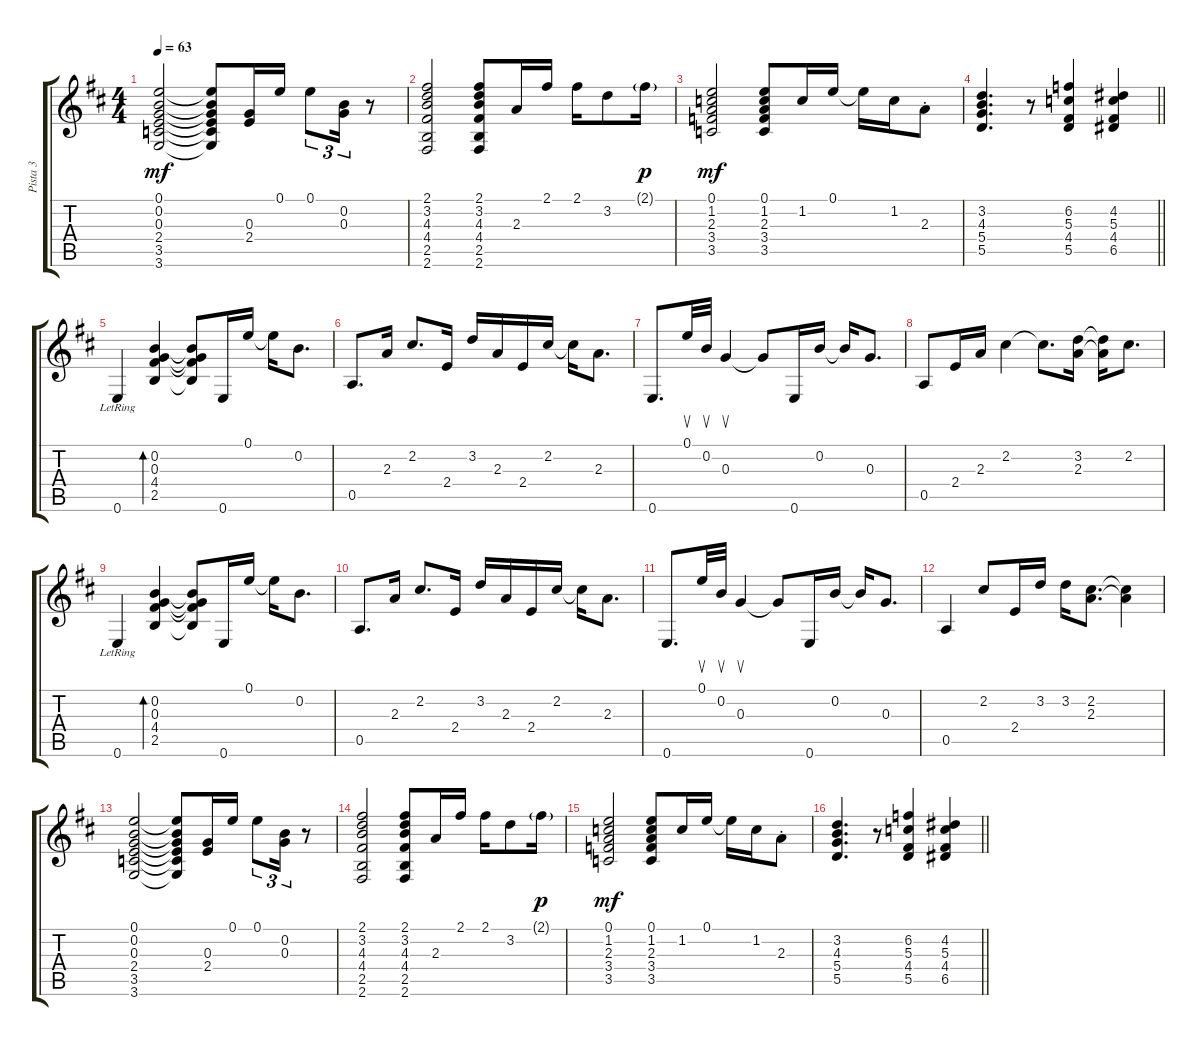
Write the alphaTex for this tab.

\track ("Pista 3" "Pista 3") {mute instrument electricguitarclean}
\staff {score tabs}
\tuning (E4 B3 G3 D3 A2 E2) {hide}
\ts (4 4)
\tempo 63
\clef g2
\ks d
(0.1 0.2 0.3 2.4 3.5 3.6).2{dy mf} (0.1{t} 0.2{t} 0.3{t} 2.4{t} 3.5{t} 3.6{t}).8 (0.3 2.4).16 0.1.16 0.1.8{tu (3 2)} (0.2 0.3).16{tu (3 2)} r.8 |
(2.1 3.2 4.3 4.4 2.5 2.6).2 (2.1 3.2 4.3 4.4 2.5 2.6).8 2.3.16 2.1.16 2.1.16 3.2.8 2.1{g}.16{dy p} |
(0.1 1.2 2.3 3.4 3.5).2{dy mf} (0.1 1.2 2.3 3.4 3.5).8 1.2.16 0.1.16 0.1{t}.16 1.2.16 2.3{st}.8 |
\barLineRight lightlight
(3.2 4.3 5.4 5.5).4{d} r.8 (6.2 5.3 4.4 5.5).4 (4.2 5.3 4.4 6.5).4 |
0.6{lr}.4 (0.2 0.3 4.4 2.5).4{bd 30} (0.2{t} 0.3{t} 4.4{t} 2.5{t}).8 0.6.16 0.1.16 0.1{t}.16 0.2.8{d} |
0.5.8{d} 2.3.16 2.2.8{d} 2.4.16 3.2.16 2.3.16 2.4.16 2.2.16 2.2{t}.16 2.3.8{d} |
0.6.8{d} 0.1.32{su} 0.2.32{su} 0.3.4{su} 0.3{t}.8 0.6.16 0.2.16 0.2{t}.16 0.3.8{d} |
0.5.8 2.4.16 2.3.16 2.2.4 2.2{t}.8{d} (3.2 2.3).16 (3.2{t} 2.3{t}).16 2.2.8{d} |
0.6{lr}.4 (0.2 0.3 4.4 2.5).4{bd 30} (0.2{t} 0.3{t} 4.4{t} 2.5{t}).8 0.6.16 0.1.16 0.1{t}.16 0.2.8{d} |
0.5.8{d} 2.3.16 2.2.8{d} 2.4.16 3.2.16 2.3.16 2.4.16 2.2.16 2.2{t}.16 2.3.8{d} |
0.6.8{d} 0.1.32{su} 0.2.32{su} 0.3.4{su} 0.3{t}.8 0.6.16 0.2.16 0.2{t}.16 0.3.8{d} |
0.5.4 2.2.8 2.4.16 3.2.16 3.2.16 (2.2 2.3).8{d} (2.2{t} 2.3{t}).4 |
(0.1 0.2 0.3 2.4 3.5 3.6).2 (0.1{t} 0.2{t} 0.3{t} 2.4{t} 3.5{t} 3.6{t}).8 (0.3 2.4).16 0.1.16 0.1.8{tu (3 2)} (0.2 0.3).16{tu (3 2)} r.8 |
(2.1 3.2 4.3 4.4 2.5 2.6).2 (2.1 3.2 4.3 4.4 2.5 2.6).8 2.3.16 2.1.16 2.1.16 3.2.8 2.1{g}.16{dy p} |
(0.1 1.2 2.3 3.4 3.5).2{dy mf} (0.1 1.2 2.3 3.4 3.5).8 1.2.16 0.1.16 0.1{t}.16 1.2.16 2.3{st}.8 |
\barLineRight lightlight
(3.2 4.3 5.4 5.5).4{d} r.8 (6.2 5.3 4.4 5.5).4 (4.2 5.3 4.4 6.5).4
